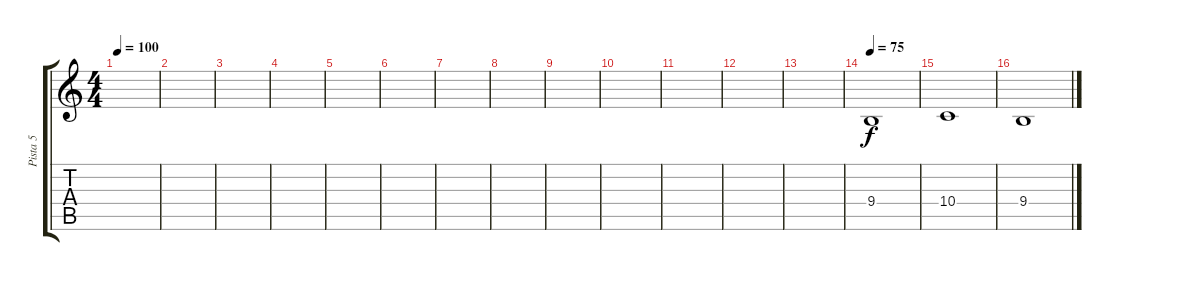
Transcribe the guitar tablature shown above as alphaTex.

\track ("Pista 5" "Pista 5") {instrument fx7echoes}
\staff {score tabs}
\tuning (E4 B3 G3 D3 A2 E2) {hide}
\ts (4 4)
\tempo 100
\clef g2
\ks c
|
|
|
|
|
|
|
|
|
|
|
|
|
\tempo 75
9.4.1{instrument fx7echoes} |
10.4.1 |
9.4.1
